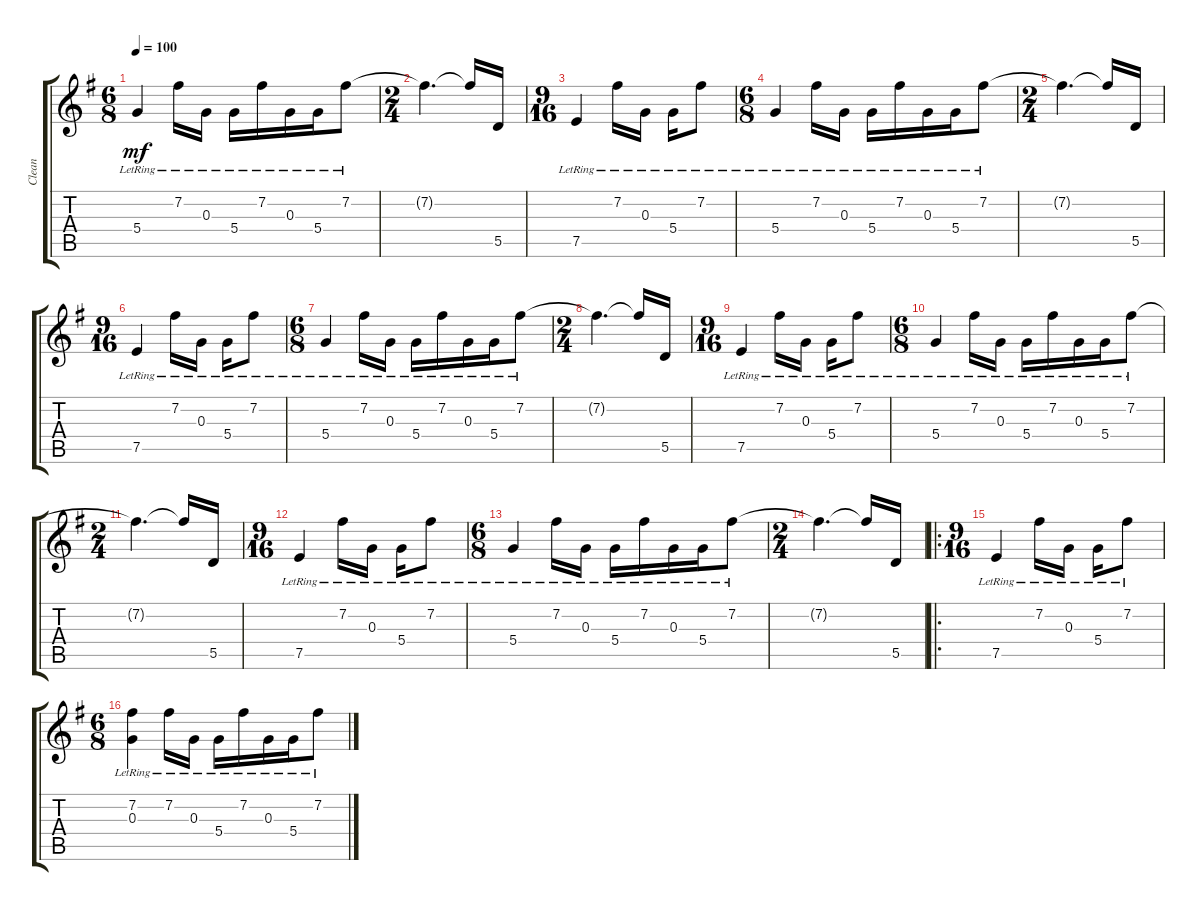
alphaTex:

\track ("Clean" "Clean") {instrument electricguitarjazz}
\staff {score tabs}
\tuning (E4 B3 G3 D3 A2 E2) {hide}
\ts (6 8)
\tempo 100
\clef g2
\ks g
5.4{lr}.4{dy mf} 7.2{lr}.16 0.3{lr}.16 5.4{lr}.16 7.2{lr}.16 0.3{lr}.16 5.4{lr}.16 7.2{lr}.8 |
\ts (2 4)
7.2{t}.4{d} 7.2{t}.16 5.5.16 |
\ts (9 16)
7.5{lr}.4 7.2{lr}.16 0.3{lr}.16 5.4{lr}.16 7.2{lr}.8 |
\ts (6 8)
5.4{lr}.4 7.2{lr}.16 0.3{lr}.16 5.4{lr}.16 7.2{lr}.16 0.3{lr}.16 5.4{lr}.16 7.2{lr}.8 |
\ts (2 4)
7.2{t}.4{d} 7.2{t}.16 5.5.16 |
\ts (9 16)
7.5{lr}.4 7.2{lr}.16 0.3{lr}.16 5.4{lr}.16 7.2{lr}.8 |
\ts (6 8)
5.4{lr}.4 7.2{lr}.16 0.3{lr}.16 5.4{lr}.16 7.2{lr}.16 0.3{lr}.16 5.4{lr}.16 7.2{lr}.8 |
\ts (2 4)
7.2{t}.4{d} 7.2{t}.16 5.5.16 |
\ts (9 16)
7.5{lr}.4 7.2{lr}.16 0.3{lr}.16 5.4{lr}.16 7.2{lr}.8 |
\ts (6 8)
5.4{lr}.4 7.2{lr}.16 0.3{lr}.16 5.4{lr}.16 7.2{lr}.16 0.3{lr}.16 5.4{lr}.16 7.2{lr}.8 |
\ts (2 4)
7.2{t}.4{d} 7.2{t}.16 5.5.16 |
\ts (9 16)
7.5{lr}.4 7.2{lr}.16 0.3{lr}.16 5.4{lr}.16 7.2{lr}.8 |
\ts (6 8)
5.4{lr}.4 7.2{lr}.16 0.3{lr}.16 5.4{lr}.16 7.2{lr}.16 0.3{lr}.16 5.4{lr}.16 7.2{lr}.8 |
\ts (2 4)
7.2{t}.4{d} 7.2{t}.16 5.5.16 |
\ro
\ts (9 16)
7.5{lr}.4 7.2{lr}.16 0.3{lr}.16 5.4{lr}.16 7.2{lr}.8 |
\ts (6 8)
(7.2{lr} 0.3{lr}).4 7.2{lr}.16 0.3{lr}.16 5.4{lr}.16 7.2{lr}.16 0.3{lr}.16 5.4{lr}.16 7.2{lr}.8
